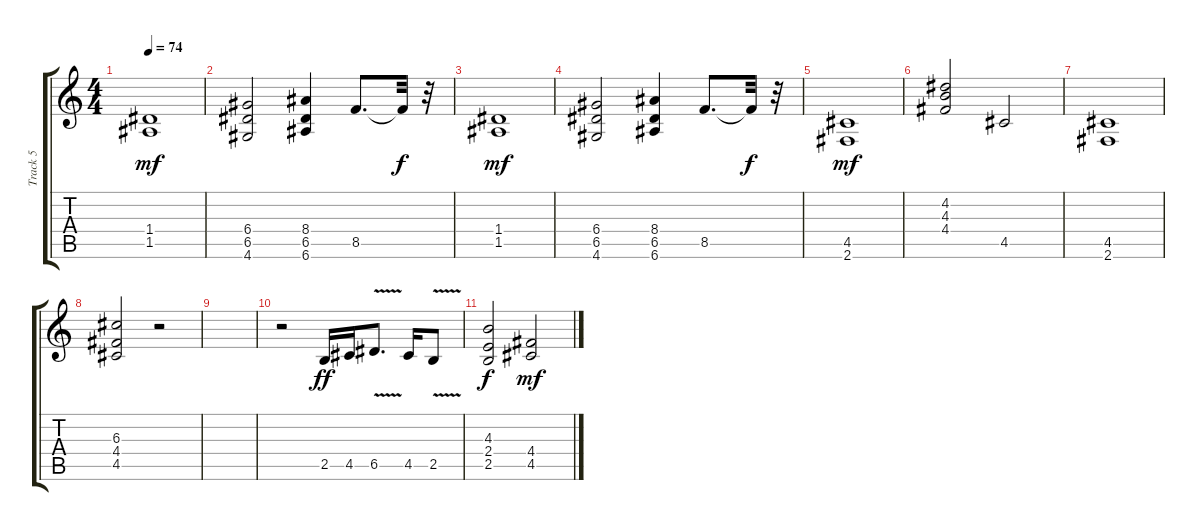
\track ("Track 5" "Track 5") {instrument overdrivenguitar}
\staff {score tabs}
\tuning (E4 B3 G3 D3 A2 E2) {hide}
\ts (4 4)
\tempo 74
\clef g2
\ks c
(1.4 1.5).1{dy mf volume 11} |
(6.4 6.5 4.6).2 (8.4 6.5 6.6).4 8.5.8{d} 8.5{t}.32{dy f} r.32 |
(1.4 1.5).1{dy mf} |
(6.4 6.5 4.6).2 (8.4 6.5 6.6).4 8.5.8{d} 8.5{t}.32{dy f} r.32 |
(4.5 2.6).1{dy mf} |
(4.2 4.3 4.4).2 4.5.2 |
(4.5 2.6).1 |
(6.3 4.4 4.5).2 r.2 |
|
r.2 2.5.16{dy ff} 4.5.16 6.5{v}.8{d} 4.5.16 2.5{v}.8 |
(4.3 2.4 2.5).2{dy f} (4.4 4.5).2{dy mf volume 0}
